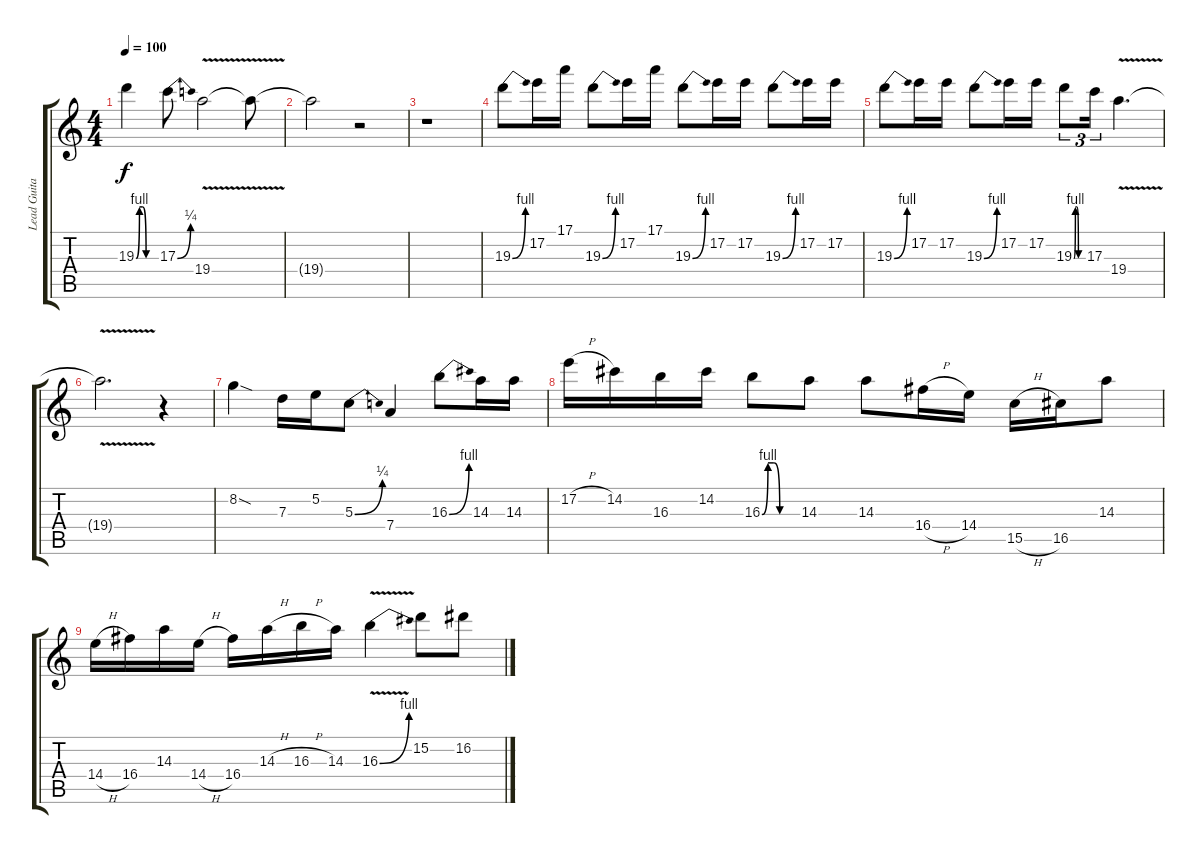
\track ("Lead Guitar" "Lead Guita") {instrument overdrivenguitar}
\staff {score tabs}
\tuning (E4 B3 G3 D3 A2 E2) {hide}
\ts (4 4)
\tempo 100
\clef g2
\ks c
19.3{be (custom 0 0 10 4 20 4 30 0 60 0)}.4{dy f} 17.3{be (bend 0 0 60 1)}.8 19.4{v}.2 19.4{t}.8 |
19.4{t}.2 r.2 |
r.1 |
19.3{be (bend 0 0 60 4)}.8 17.2.16 17.1.16 19.3{be (bend 0 0 60 4)}.8 17.2.16 17.1.16 19.3{be (bend 0 0 60 4)}.8 17.2.16 17.2.16 19.3{be (bend 0 0 60 4)}.8 17.2.16 17.2.16 |
19.3{be (bend 0 0 60 4)}.8 17.2.16 17.2.16 19.3{be (bend 0 0 60 4)}.8 17.2.16 17.2.16 19.3{be (custom 0 0 10 4 20 4 30 0 60 0)}.8{tu (3 2)} 17.3.16{tu (3 2)} 19.4{v}.4{d} |
19.4{t}.2{d} r.4 |
8.2{sod}.4 7.3.16 5.2.16 5.3{be (bend 0 0 60 1)}.8 7.4.4 16.3{be (bend 0 0 60 4)}.8 14.3.16 14.3.16 |
17.2{h}.16 14.2.16 16.3.16 14.2.16 16.3{be (custom 0 0 10 4 20 4 30 0 60 0)}.8 14.3.8 14.3.8 16.4{h}.16 14.4.16 15.5{h}.16 16.5.16 14.3.8 |
14.4{h}.16 16.4.16 14.3.16 14.4{h}.16 16.4.16 14.3{h}.16 16.3{h}.16 14.3.16 16.3{be (bend 0 0 60 4) v}.4 15.2.8 16.2.8
